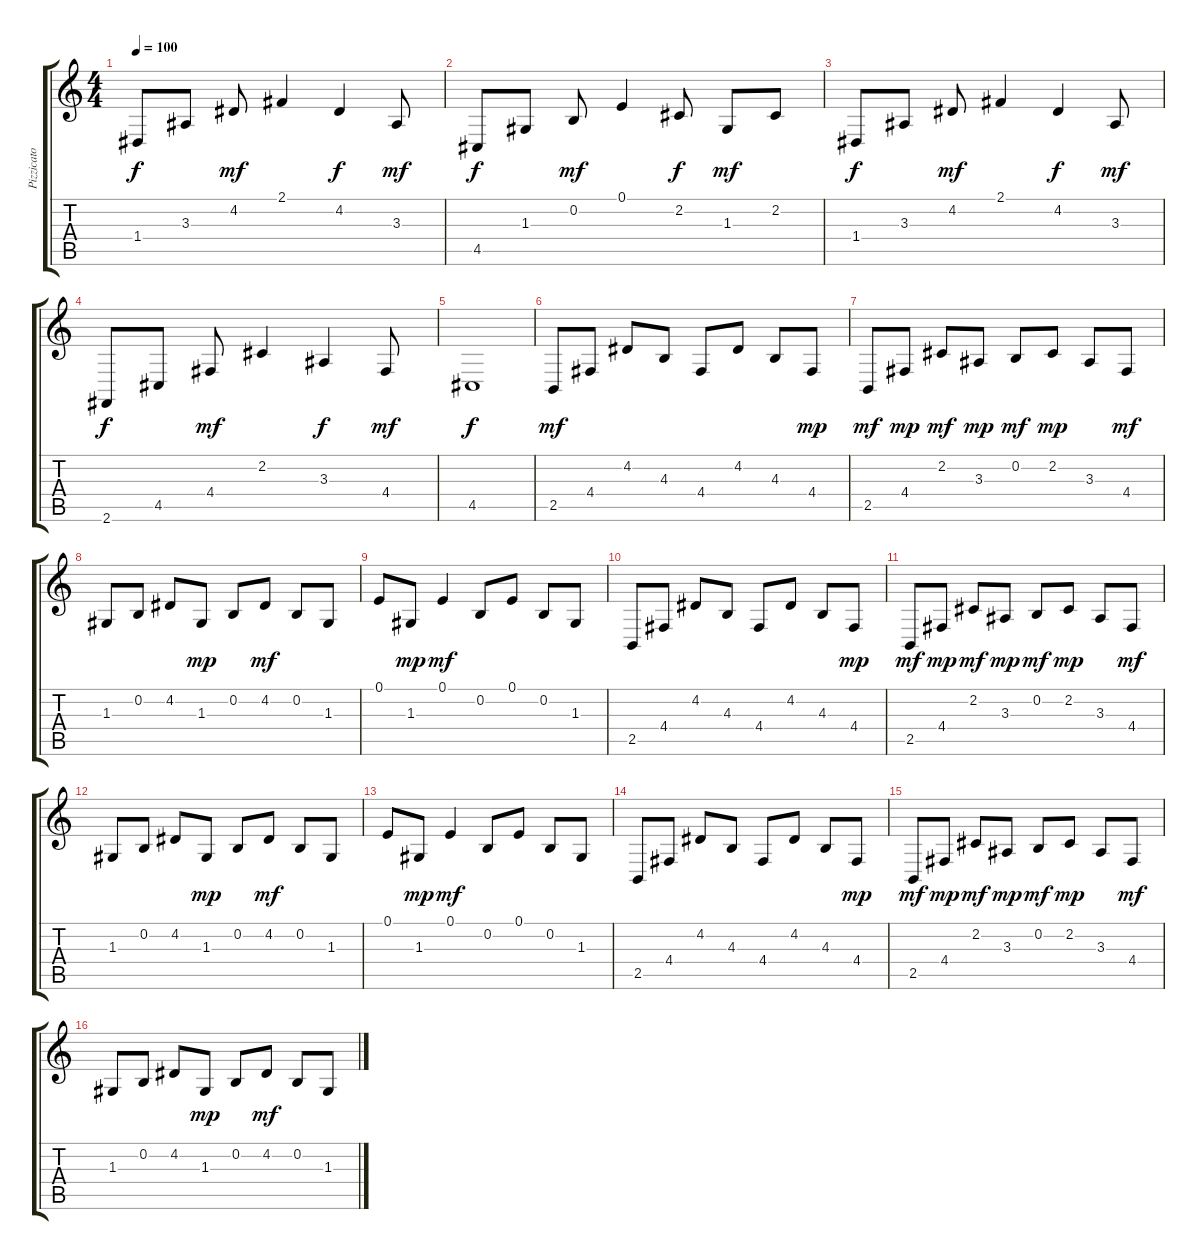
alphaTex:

\track ("Pizzicato" "Pizzicato") {instrument pizzicatostrings}
\staff {score tabs}
\tuning (E4 B3 G3 D3 A2 E2) {hide}
\ts (4 4)
\tempo 100
\clef g2
\ks c
1.4.8{dy f} 3.3.8 4.2.8{dy mf} 2.1.4 4.2.4{dy f} 3.3.8{dy mf} |
4.5.8{dy f} 1.3.8 0.2.8{dy mf} 0.1.4 2.2.8{dy f} 1.3.8{dy mf} 2.2.8 |
1.4.8{dy f} 3.3.8 4.2.8{dy mf} 2.1.4 4.2.4{dy f} 3.3.8{dy mf} |
2.6.8{dy f} 4.5.8 4.4.8{dy mf} 2.2.4 3.3.4{dy f} 4.4.8{dy mf} |
4.5.1{dy f} |
2.5.8{dy mf} 4.4.8 4.2.8 4.3.8 4.4.8 4.2.8 4.3.8 4.4.8{dy mp} |
2.5.8{dy mf} 4.4.8{dy mp} 2.2.8{dy mf} 3.3.8{dy mp} 0.2.8{dy mf} 2.2.8{dy mp} 3.3.8 4.4.8{dy mf} |
1.3.8 0.2.8 4.2.8 1.3.8{dy mp} 0.2.8 4.2.8{dy mf} 0.2.8 1.3.8 |
0.1.8 1.3.8{dy mp} 0.1.4{dy mf} 0.2.8 0.1.8 0.2.8 1.3.8 |
2.5.8 4.4.8 4.2.8 4.3.8 4.4.8 4.2.8 4.3.8 4.4.8{dy mp} |
2.5.8{dy mf} 4.4.8{dy mp} 2.2.8{dy mf} 3.3.8{dy mp} 0.2.8{dy mf} 2.2.8{dy mp} 3.3.8 4.4.8{dy mf} |
1.3.8 0.2.8 4.2.8 1.3.8{dy mp} 0.2.8 4.2.8{dy mf} 0.2.8 1.3.8 |
0.1.8 1.3.8{dy mp} 0.1.4{dy mf} 0.2.8 0.1.8 0.2.8 1.3.8 |
2.5.8 4.4.8 4.2.8 4.3.8 4.4.8 4.2.8 4.3.8 4.4.8{dy mp} |
2.5.8{dy mf} 4.4.8{dy mp} 2.2.8{dy mf} 3.3.8{dy mp} 0.2.8{dy mf} 2.2.8{dy mp} 3.3.8 4.4.8{dy mf} |
1.3.8 0.2.8 4.2.8 1.3.8{dy mp} 0.2.8 4.2.8{dy mf} 0.2.8 1.3.8
